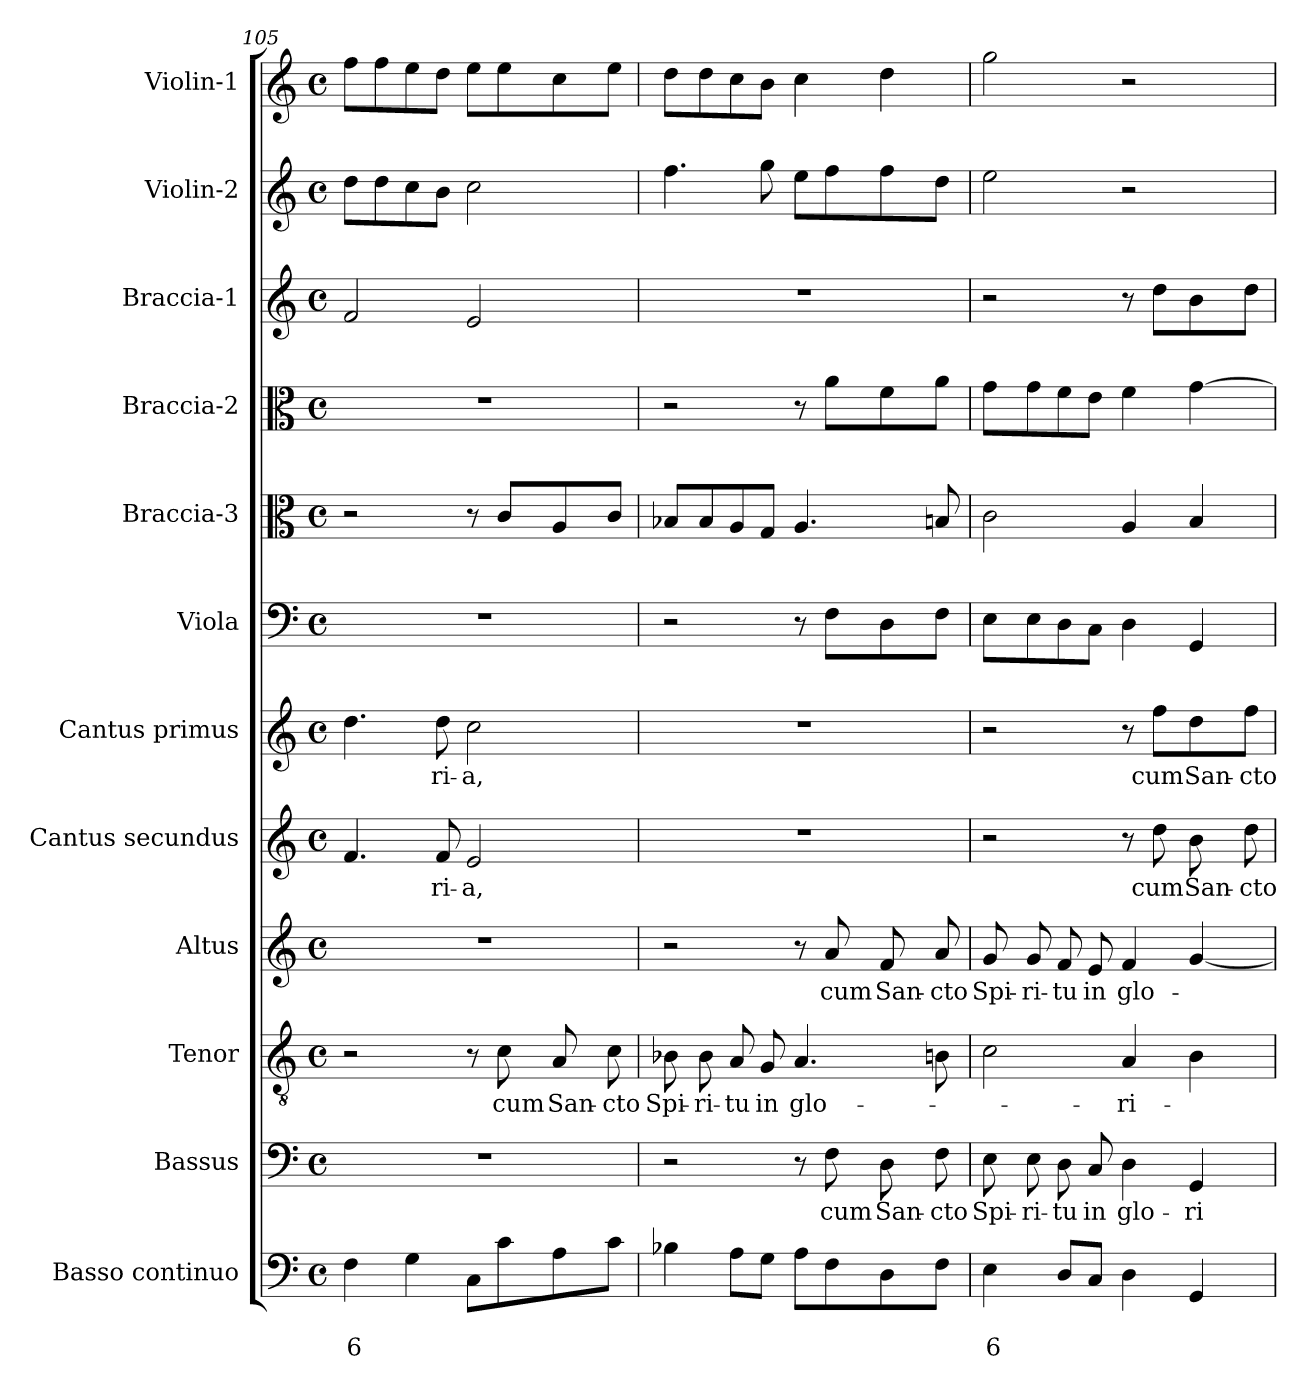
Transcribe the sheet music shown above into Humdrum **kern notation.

**kern	**text	**text	**kern	**text	**kern	**text	**kern	**text	**kern	**text	**kern	**text	**kern	**kern	**kern	**kern	**kern	**kern
*part12	*part12	*part12	*part11	*part11	*part10	*part10	*part9	*part9	*part8	*part8	*part7	*part7	*part6	*part5	*part4	*part3	*part2	*part1
*staff12	*staff12	*staff12	*staff11	*staff11	*staff10	*staff10	*staff9	*staff9	*staff8	*staff8	*staff7	*staff7	*staff6	*staff5	*staff4	*staff3	*staff2	*staff1
*I"Basso continuo	*	*	*I"Bassus	*	*I"Tenor	*	*I"Altus	*	*I"Cantus secundus	*	*I"Cantus primus	*	*I"Viola	*I"Braccia-3	*I"Braccia-2	*I"Braccia-1	*I"Violin-2	*I"Violin-1
*I'BC	*	*	*I'B	*	*I'T	*	*I'A	*	*I'C2	*	*I'C1	*	*I'Va	*I'Br3	*I'Br2	*I'Br1	*I'Vi2	*I'Vi1
!!LO:PB:g=z
*clefF4	*	*	*clefF4	*	*clefGv2	*	*clefG2	*	*clefG2	*	*clefG2	*	*clefF4	*clefC3	*clefC3	*clefG2	*clefG2	*clefG2
*k[]	*	*	*k[]	*	*k[]	*	*k[]	*	*k[]	*	*k[]	*	*k[]	*k[]	*k[]	*k[]	*k[]	*k[]
*C:	*	*	*C:	*	*C:	*	*C:	*	*C:	*	*C:	*	*C:	*C:	*C:	*C:	*C:	*C:
*M4/4	*	*	*M4/4	*	*M4/4	*	*M4/4	*	*M4/4	*	*M4/4	*	*M4/4	*M4/4	*M4/4	*M4/4	*M4/4	*M4/4
*met(c)	*	*	*met(c)	*	*met(c)	*	*met(c)	*	*met(c)	*	*met(c)	*	*met(c)	*met(c)	*met(c)	*met(c)	*met(c)	*met(c)
=105	=105	=105	=105	=105	=105	=105	=105	=105	=105	=105	=105	=105	=105	=105	=105	=105	=105	=105
!	!	!LO:LY:b	!	!	!	!	!	!	!	!	!	!	!	!	!	!	!	!
4F\	.	6	1r	.	2r	.	1r	.	4.f/	.	4.dd\	.	1r	2r	1r	2f/	8dd\L	8ff\L
.	.	.	.	.	.	.	.	.	.	.	.	.	.	.	.	.	8dd\	8ff\
4G\	.	.	.	.	.	.	.	.	.	.	.	.	.	.	.	.	8cc\	8ee\
!	!	!	!	!	!	!	!	!	!	!LO:LY:b	!	!	!	!	!	!	!	!
!	!	!	!	!	!	!	!	!	!	!	!	!LO:LY:b	!	!	!	!	!	!
.	.	.	.	.	.	.	.	.	8f/	-ri-	8dd\	-ri-	.	.	.	.	8b\J	8dd\J
!	!	!	!	!	!	!	!	!	!	!LO:LY:b	!	!	!	!	!	!	!	!
!	!	!	!	!	!	!	!	!	!	!	!	!LO:LY:b	!	!	!	!	!	!
8C\L	.	.	.	.	8r	.	.	.	2e/	-a,	2cc\	-a,	.	8r	.	2e/	2cc\	8ee\L
!	!	!	!	!	!	!LO:LY:b	!	!	!	!	!	!	!	!	!	!	!	!
8c\	.	.	.	.	8c\	cum	.	.	.	.	.	.	.	8c/L	.	.	.	8ee\
!	!	!	!	!	!	!LO:LY:b	!	!	!	!	!	!	!	!	!	!	!	!
8A\	.	.	.	.	8A/	San-	.	.	.	.	.	.	.	8A/	.	.	.	8cc\
!	!	!	!	!	!	!LO:LY:b	!	!	!	!	!	!	!	!	!	!	!	!
8c\J	.	.	.	.	8c\	-cto	.	.	.	.	.	.	.	8c/J	.	.	.	8ee\J
=106	=106	=106	=106	=106	=106	=106	=106	=106	=106	=106	=106	=106	=106	=106	=106	=106	=106	=106
!	!	!	!	!	!	!LO:LY:b	!	!	!	!	!	!	!	!	!	!	!	!
4B-X\	.	.	2r	.	8B-X\	Spi-	2r	.	1r	.	1r	.	2r	8B-X/L	2r	1r	4.ff\	8dd\L
!	!	!	!	!	!	!LO:LY:b	!	!	!	!	!	!	!	!	!	!	!	!
.	.	.	.	.	8B-\	-ri-	.	.	.	.	.	.	.	8B-/	.	.	.	8dd\
!	!	!	!	!	!	!LO:LY:b	!	!	!	!	!	!	!	!	!	!	!	!
8A\L	.	.	.	.	8A/	-tu	.	.	.	.	.	.	.	8A/	.	.	.	8cc\
!	!	!	!	!	!	!LO:LY:b	!	!	!	!	!	!	!	!	!	!	!	!
8G\J	.	.	.	.	8G/	in	.	.	.	.	.	.	.	8G/J	.	.	8gg\	8b\J
!	!	!	!	!	!	!LO:LY:b	!	!	!	!	!	!	!	!	!	!	!	!
8A\L	.	.	8r	.	4.A/	glo-	8r	.	.	.	.	.	8r	4.A/	8r	.	8ee\L	4cc\
!	!	!	!	!LO:LY:b	!	!	!	!	!	!	!	!	!	!	!	!	!	!
!	!	!	!	!	!	!	!	!LO:LY:b	!	!	!	!	!	!	!	!	!	!
8F\	.	.	8F\	cum	.	.	8a/	cum	.	.	.	.	8F\L	.	8a\L	.	8ff\	.
!	!	!	!	!LO:LY:b	!	!	!	!	!	!	!	!	!	!	!	!	!	!
!	!	!	!	!	!	!	!	!LO:LY:b	!	!	!	!	!	!	!	!	!	!
8D\	.	.	8D\	San-	.	.	8f/	San-	.	.	.	.	8D\	.	8f\	.	8ff\	4dd\
!	!	!	!	!LO:LY:b	!	!	!	!	!	!	!	!	!	!	!	!	!	!
!	!	!	!	!	!	!	!	!LO:LY:b	!	!	!	!	!	!	!	!	!	!
8F\J	.	.	8F\	-cto	8Bn\	.	8a/	-cto	.	.	.	.	8F\J	8Bn/	8a\J	.	8dd\J	.
=107	=107	=107	=107	=107	=107	=107	=107	=107	=107	=107	=107	=107	=107	=107	=107	=107	=107	=107
!	!	!LO:LY:b	!	!	!	!	!	!	!	!	!	!	!	!	!	!	!	!
!	!	!	!	!LO:LY:b	!	!	!	!	!	!	!	!	!	!	!	!	!	!
!	!	!	!	!	!	!	!	!LO:LY:b	!	!	!	!	!	!	!	!	!	!
4E\	.	6	8E\	Spi-	2c\	.	8g/	Spi-	2r	.	2r	.	8E\L	2c\	8g\L	2r	2ee\	2gg\
!	!	!	!	!LO:LY:b	!	!	!	!	!	!	!	!	!	!	!	!	!	!
!	!	!	!	!	!	!	!	!LO:LY:b	!	!	!	!	!	!	!	!	!	!
.	.	.	8E\	-ri-	.	.	8g/	-ri-	.	.	.	.	8E\	.	8g\	.	.	.
!	!	!	!	!LO:LY:b	!	!	!	!	!	!	!	!	!	!	!	!	!	!
!	!	!	!	!	!	!	!	!LO:LY:b	!	!	!	!	!	!	!	!	!	!
8D/L	.	.	8D\	-tu	.	.	8f/	-tu	.	.	.	.	8D\	.	8f\	.	.	.
!	!	!	!	!LO:LY:b	!	!	!	!	!	!	!	!	!	!	!	!	!	!
!	!	!	!	!	!	!	!	!LO:LY:b	!	!	!	!	!	!	!	!	!	!
8C/J	.	.	8C/	in	.	.	8e/	in	.	.	.	.	8C\J	.	8e\J	.	.	.
!	!	!	!	!LO:LY:b	!	!	!	!	!	!	!	!	!	!	!	!	!	!
!	!	!	!	!	!	!LO:LY:b	!	!	!	!	!	!	!	!	!	!	!	!
!	!	!	!	!	!	!	!	!LO:LY:b	!	!	!	!	!	!	!	!	!	!
4D\	.	.	4D\	glo-	4A/	-ri-	4f/	glo-	8r	.	8r	.	4D\	4A/	4f\	8r	2r	2r
!	!	!	!	!	!	!	!	!	!	!LO:LY:b	!	!	!	!	!	!	!	!
!	!	!	!	!	!	!	!	!	!	!	!	!LO:LY:b	!	!	!	!	!	!
.	.	.	.	.	.	.	.	.	8dd\	cum	8ff\L	cum	.	.	.	8dd\L	.	.
!	!	!	!	!LO:LY:b	!	!	!	!	!	!	!	!	!	!	!	!	!	!
!	!	!	!	!	!	!	!	!	!	!LO:LY:b	!	!	!	!	!	!	!	!
!	!	!	!	!	!	!	!	!	!	!	!	!LO:LY:b	!	!	!	!	!	!
4GG/	.	.	4GG/	-ri-	4B\	.	[4g/	.	8b\	San-	8dd\	San-	4GG/	4B/	[4g\	8b\	.	.
!	!	!	!	!	!	!	!	!	!	!LO:LY:b	!	!	!	!	!	!	!	!
!	!	!	!	!	!	!	!	!	!	!	!	!LO:LY:b	!	!	!	!	!	!
.	.	.	.	.	.	.	.	.	8dd\	-cto	8ff\J	-cto	.	.	.	8dd\J	.	.
=	=	=	=	=	=	=	=	=	=	=	=	=	=	=	=	=	=	=
*-	*-	*-	*-	*-	*-	*-	*-	*-	*-	*-	*-	*-	*-	*-	*-	*-	*-	*-
